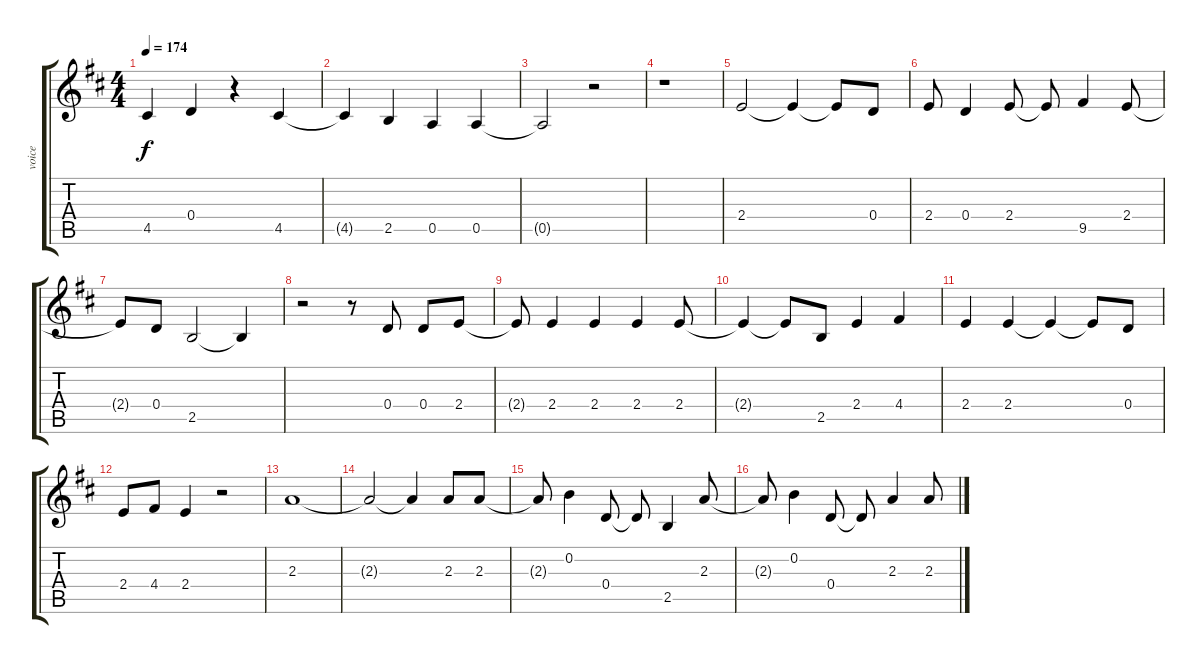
\track ("voice" "voice") {instrument acousticguitarnylon}
\staff {score tabs}
\tuning (E4 B3 G3 D3 A2 E2) {hide}
\ts (4 4)
\tempo 174
\clef g2
\ks d
4.5.4{dy f} 0.4.4 r.4 4.5.4 |
4.5{t}.4 2.5.4 0.5.4 0.5.4 |
0.5{t}.2 r.2 |
r.1 |
2.4.2 2.4{t}.4 2.4{t}.8 0.4.8 |
2.4.8 0.4.4 2.4.8 2.4{t}.8 9.5.4 2.4.8 |
2.4{t}.8 0.4.8 2.5.2 2.5{t}.4 |
r.2 r.8 0.4.8 0.4.8 2.4.8 |
2.4{t}.8 2.4.4 2.4.4 2.4.4 2.4.8 |
2.4{t}.4 2.4{t}.8 2.5.8 2.4.4 4.4.4 |
2.4.4 2.4.4 2.4{t}.4 2.4{t}.8 0.4.8 |
2.4.8 4.4.8 2.4.4 r.2 |
2.3.1 |
2.3{t}.2 2.3{t}.4 2.3.8 2.3.8 |
2.3{t}.8 0.2.4 0.4.8 0.4{t}.8 2.5.4 2.3.8 |
2.3{t}.8 0.2.4 0.4.8 0.4{t}.8 2.3.4 2.3.8
